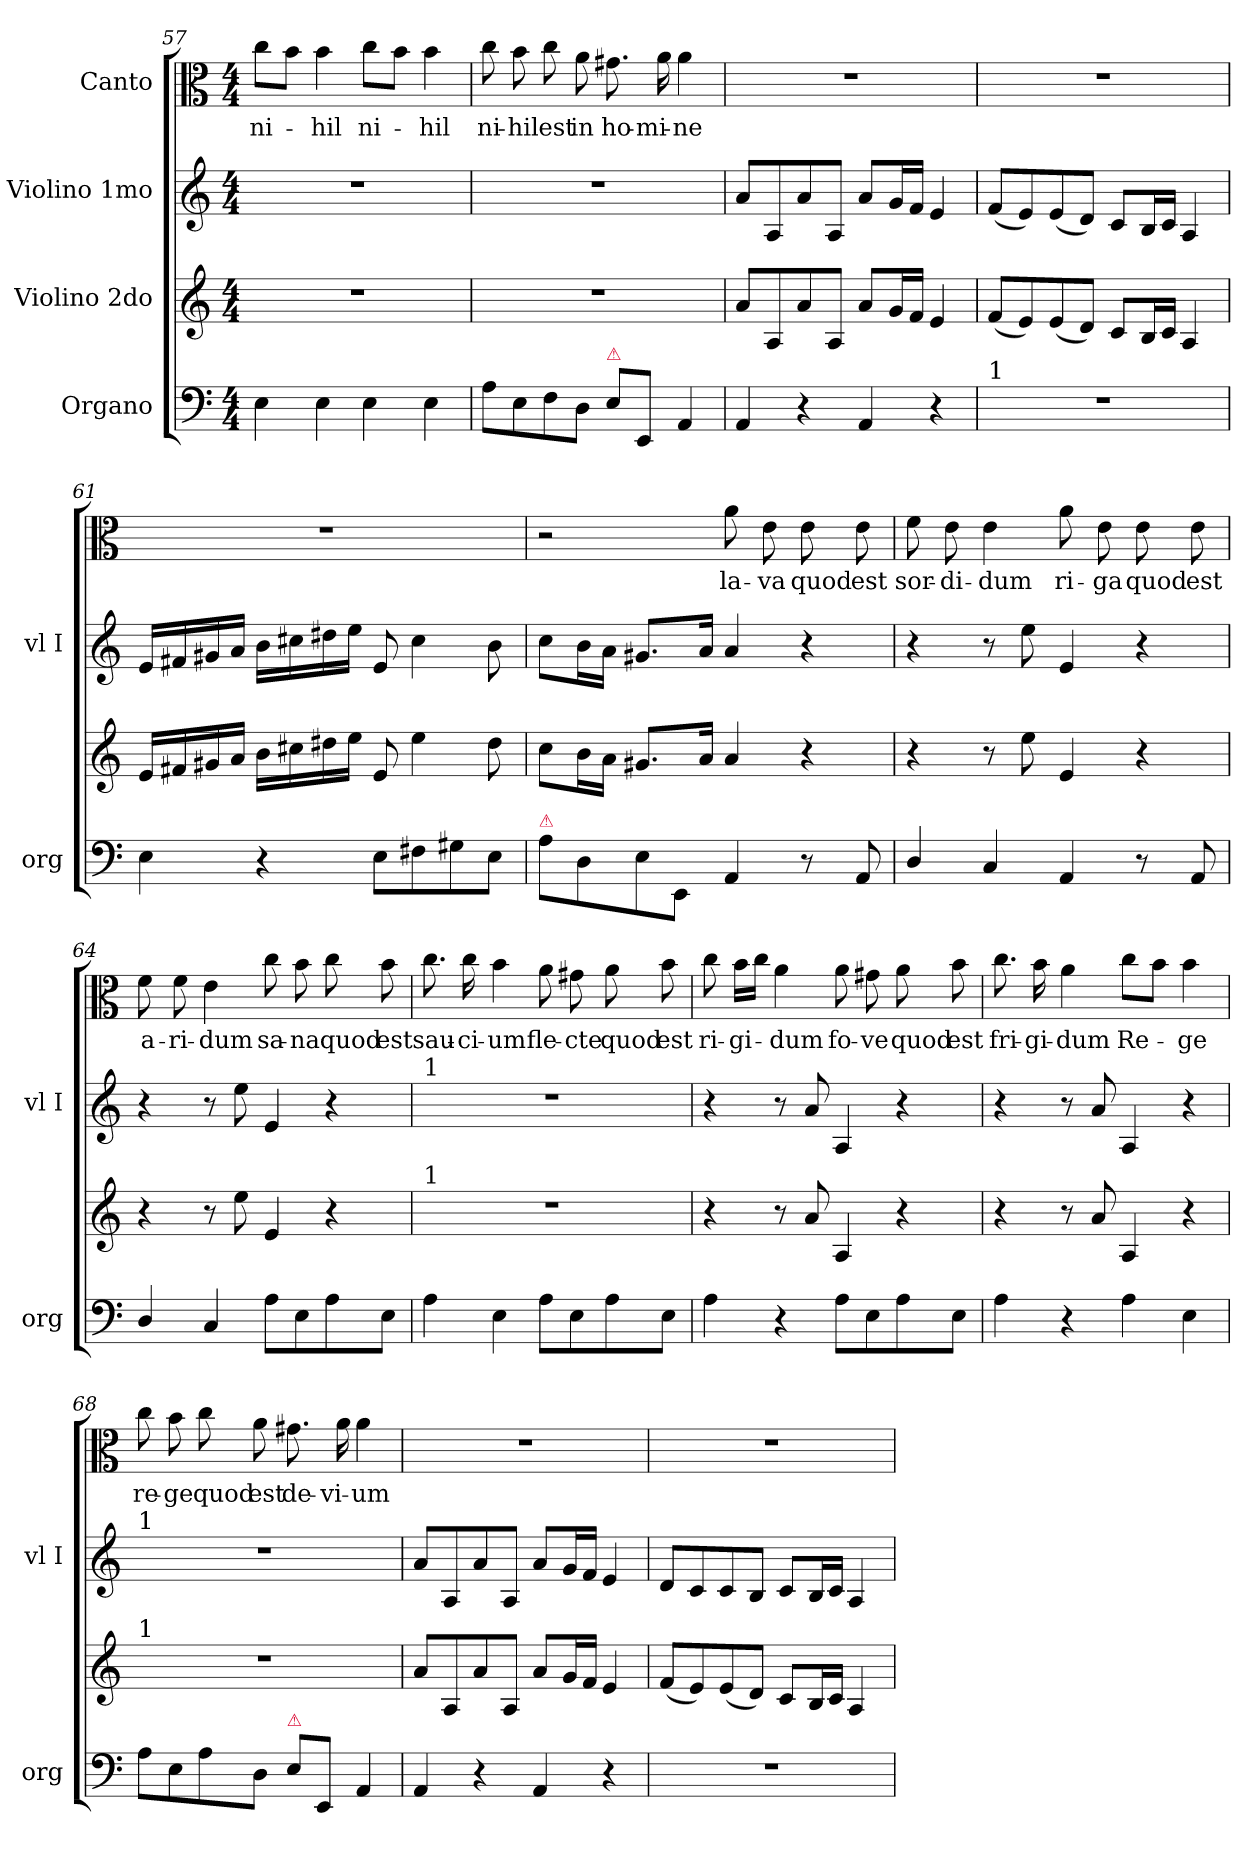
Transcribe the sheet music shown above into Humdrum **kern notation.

**kern	**kern	**dynam	**kern	**kern	**text
*part4	*part3	*part3	*part2	*part1	*part1
*staff4	*staff3	*staff3	*staff2	*staff1	*staff1
*I"Organo	*I"Violino 2do	*	*I"Violino 1mo	*I"Canto	*
*I'org	*	*	*I'vl I	*	*
*clefF4	*clefG2	*	*clefG2	*clefC3	*
*k[]	*k[]	*	*k[]	*k[]	*
*C:	*C:	*	*C:	*C:	*
*M4/4	*M4/4	*	*M4/4	*M4/4	*
=57	=57	=57	=57	=57	=57
4E\	1r	.	1r	8cc\L	ni-
.	.	.	.	8b\J	.
4E\	.	.	.	4b\	-hil
4E\	.	.	.	8cc\L	ni-
.	.	.	.	8b\J	.
4E\	.	.	.	4b\	-hil
=58	=58	=58	=58	=58	=58
8A\L	1r	.	1r	8cc\	ni-
8E\	.	.	.	8b\	-hil
8F\	.	.	.	8cc\	est
8D\J	.	.	.	8a\	in
!LO:TX:a:color=crimson:t=⚠	!	!	!	!	!
8E\L	.	.	.	8.g#X\	ho-
8EE/J	.	.	.	.	.
.	.	.	.	16a\	-mi-
4AA/	.	.	.	4a\	-ne
=59	=59	=59	=59	=59	=59
!	!	!LO:DY:a	!	!	!
4AA/	8a/L	piano	8a/L	1r	.
.	8A/	.	8A/	.	.
4r	8a/	.	8a/	.	.
.	8A/J	.	8A/J	.	.
4AA/	8a/L	.	8a/L	.	.
.	16g/L	.	16g/L	.	.
.	16f/JJ	.	16f/JJ	.	.
4r	4e/	.	4e/	.	.
=60	=60	=60	=60	=60	=60
!LO:TX:a:t=1	!	!	!	!	!
1r	(8f/L	.	(8f/L	1r	.
.	8e/)	.	8e/)	.	.
.	(8e/	.	(8e/	.	.
.	8d/J)	.	8d/J)	.	.
.	8c/L	.	8c/L	.	.
.	16B/L	.	16B/L	.	.
.	16c/JJ	.	16c/JJ	.	.
.	4A/	.	4A/	.	.
=61	=61	=61	=61	=61	=61
4E\	16e/LL	.	16e/LL	1r	.
.	16f#X/	.	16f#X/	.	.
.	16g#X/	.	16g#X/	.	.
.	16a/JJ	.	16a/JJ	.	.
4r	16b\LL	.	16b\LL	.	.
.	16cc#X\	.	16cc#X\	.	.
.	16dd#X\	.	16dd#X\	.	.
.	16ee\JJ	.	16ee\JJ	.	.
8E\L	8e/	.	8e/	.	.
8F#X\	4ee\	.	4cc#\	.	.
8G#X\	.	.	.	.	.
8E\J	8dd#\	.	8b\	.	.
=62	=62	=62	=62	=62	=62
!LO:TX:a:color=crimson:t=⚠	!	!	!	!	!
8A\L	8cc\L	.	8cc\L	2r	.
8D\	16b\L	.	16b\L	.	.
.	16a\JJ	.	16a\JJ	.	.
8E\	8.g#X/L	.	8.g#X/L	.	.
8EE/J	.	.	.	.	.
.	16a/Jk	.	16a/Jk	.	.
4AA/	4a/	.	4a/	8a\	la-
.	.	.	.	8e\	-va
8r	4r	.	4r	8e\	quod
8AA/	.	.	.	8e\	est
=63	=63	=63	=63	=63	=63
4D/	4r	.	4r	8f\	sor-
.	.	.	.	8e\	-di-
4C/	8r	.	8r	4e\	-dum
.	8ee\	.	8ee\	.	.
4AA/	4e/	.	4e/	8a\	ri-
.	.	.	.	8e\	-ga
8r	4r	.	4r	8e\	quod
8AA/	.	.	.	8e\	est
=64	=64	=64	=64	=64	=64
4D/	4r	.	4r	8f\	a-
.	.	.	.	8f\	-ri-
4C/	8r	.	8r	4e\	-dum
.	8ee\	.	8ee\	.	.
8A\L	4e/	.	4e/	8cc\	sa-
8E\	.	.	.	8b\	-na
8A\	4r	.	4r	8cc\	quod
8E\J	.	.	.	8b\	est
=65	=65	=65	=65	=65	=65
!	!	!	!LO:TX:a:t=1	!	!
!	!LO:TX:a:t=1	!	!	!	!
4A\	1r	.	1r	8.cc\	sau-
.	.	.	.	16cc\	-ci-
4E\	.	.	.	4b\	-um
8A\L	.	.	.	8a\	fle-
8E\	.	.	.	8g#X\	-cte
8A\	.	.	.	8a\	quod
8E\J	.	.	.	8b\	est
=66	=66	=66	=66	=66	=66
4A\	4r	.	4r	8cc\	ri-
.	.	.	.	16b\LL	-gi-
.	.	.	.	16cc\JJ	.
4r	8r	.	8r	4a\	-dum
.	8a/	.	8a/	.	.
8A\L	4A/	.	4A/	8a\	fo-
8E\	.	.	.	8g#X\	-ve
8A\	4r	.	4r	8a\	quod
8E\J	.	.	.	8b\	est
=67	=67	=67	=67	=67	=67
4A\	4r	.	4r	8.cc\	fri-
.	.	.	.	16b\	-gi-
4r	8r	.	8r	4a\	-dum
.	8a/	.	8a/	.	.
4A\	4A/	.	4A/	8cc\L	Re-
.	.	.	.	8b\J	.
4E\	4r	.	4r	4b\	-ge
=68	=68	=68	=68	=68	=68
!	!	!	!LO:TX:a:t=1	!	!
!	!LO:TX:a:t=1	!	!	!	!
8A\L	1r	.	1r	8cc\	re-
8E\	.	.	.	8b\	-ge
8A\	.	.	.	8cc\	quod
8D\J	.	.	.	8a\	est
!LO:TX:a:color=crimson:t=⚠	!	!	!	!	!
8E\L	.	.	.	8.g#X\	de-
8EE/J	.	.	.	.	.
.	.	.	.	16a\	-vi-
4AA/	.	.	.	4a\	-um
=69	=69	=69	=69	=69	=69
4AA/	8a/L	.	8a/L	1r	.
.	8A/	.	8A/	.	.
4r	8a/	.	8a/	.	.
.	8A/J	.	8A/J	.	.
4AA/	8a/L	.	8a/L	.	.
.	16g/L	.	16g/L	.	.
.	16f/JJ	.	16f/JJ	.	.
4r	4e/	.	4e/	.	.
=70	=70	=70	=70	=70	=70
1r	(8f/L	.	8d/L	1r	.
.	8e/)	.	8c/	.	.
.	(8e/	.	8c/	.	.
.	8d/J)	.	8B/J	.	.
.	8c/L	.	8c/L	.	.
.	16B/L	.	16B/L	.	.
.	16c/JJ	.	16c/JJ	.	.
.	4A/	.	4A/	.	.
=	=	=	=	=	=
*-	*-	*-	*-	*-	*-
